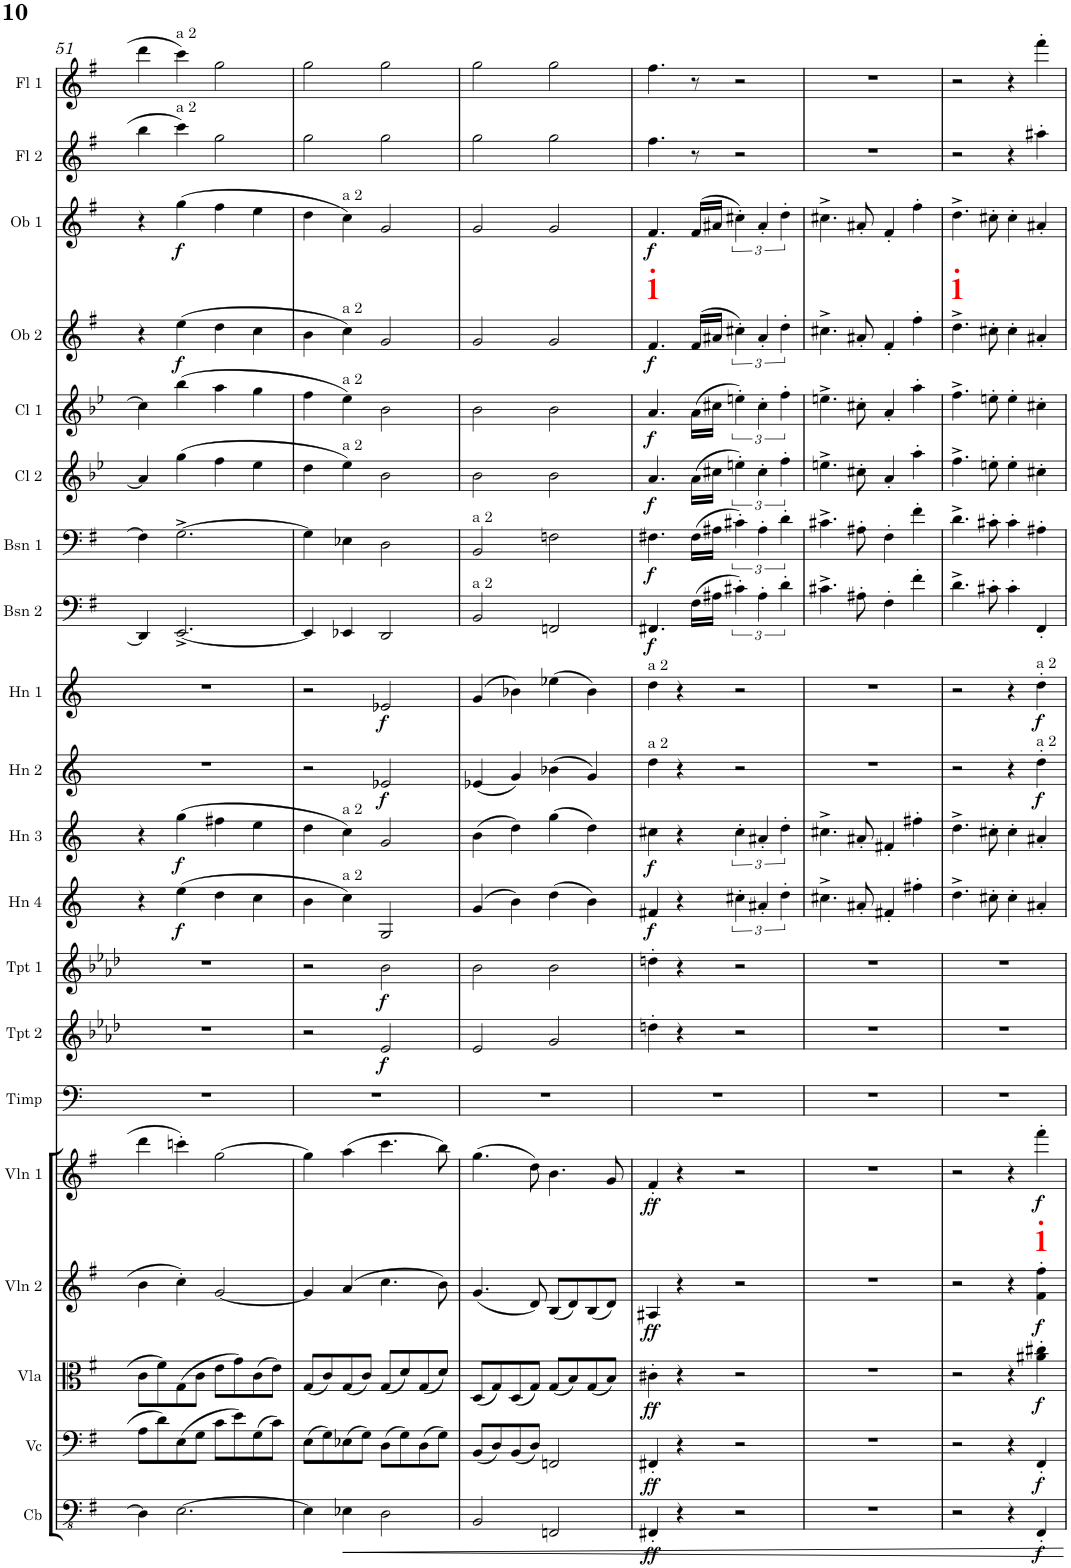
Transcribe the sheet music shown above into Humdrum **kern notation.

**kern	**dynam	**kern	**dynam	**kern	**dynam	**kern	**dynam	**kern	**text	**dynam	**kern	**kern	**dynam	**kern	**dynam	**kern	**dynam	**kern	**dynam	**kern	**dynam	**kern	**dynam	**kern	**dynam	**kern	**dynam	**kern	**dynam	**kern	**dynam	**kern	**dynam	**kern	**text	**dynam	**kern	**kern
*part20	*part20	*part19	*part19	*part18	*part18	*part17	*part17	*part16	*part16	*part16	*part15	*part14	*part14	*part13	*part13	*part12	*part12	*part11	*part11	*part10	*part10	*part9	*part9	*part8	*part8	*part7	*part7	*part6	*part6	*part5	*part5	*part4	*part4	*part3	*part3	*part3	*part2	*part1
*staff20	*staff20	*staff19	*staff19	*staff18	*staff18	*staff17	*staff17	*staff16	*staff16	*staff16	*staff15	*staff14	*staff14	*staff13	*staff13	*staff12	*staff12	*staff11	*staff11	*staff10	*staff10	*staff9	*staff9	*staff8	*staff8	*staff7	*staff7	*staff6	*staff6	*staff5	*staff5	*staff4	*staff4	*staff3	*staff3	*staff3	*staff2	*staff1
*I"Contrabass	*	*I"Violoncello	*	*I"Viola	*	*I"Violin 2	*	*I"Violin 1	*	*	*I"Timpani	*I"E Trumpet 2	*	*I"E Trumpet 1	*	*I"C Horn 4	*	*I"C Horn 3	*	*I"E Horn 2	*	*I"E Horn 1	*	*I"Bassoon 2	*	*I"Bassoon 1	*	*I"A Clarinet 2	*	*I"A Clarinet 1	*	*I"Oboe 2	*	*I"Oboe 1	*	*	*I"Flute 2	*I"Flute 1
*I'Cb	*	*I'Vc	*	*I'Vla	*	*I'Vln 2	*	*I'Vln 1	*	*	*I'Timp	*I'Tpt 2	*	*I'Tpt 1	*	*I'Hn 4	*	*I'Hn 3	*	*I'Hn 2	*	*I'Hn 1	*	*I'Bsn 2	*	*I'Bsn 1	*	*I'Cl 2	*	*I'Cl 1	*	*I'Ob 2	*	*I'Ob 1	*	*	*I'Fl 2	*I'Fl 1
!!LO:PB:g=z
*clefFv4	*	*clefF4	*	*clefC3	*	*clefG2	*	*clefG2	*	*	*clefF4	*clefG2	*	*clefG2	*	*clefG2	*	*clefG2	*	*clefG2	*	*clefG2	*	*clefF4	*	*clefF4	*	*clefG2	*	*clefG2	*	*clefG2	*	*clefG2	*	*	*clefG2	*clefG2
*	*	*	*	*	*	*	*	*	*	*	*	*Trd-2c-4	*	*Trd-2c-4	*	*Trd7c12	*	*Trd7c12	*	*Trd5c8	*	*Trd5c8	*	*	*	*	*	*Trd2c3	*	*Trd2c3	*	*	*	*	*	*	*	*
*k[f#]	*	*k[f#]	*	*k[f#]	*	*k[f#]	*	*k[f#]	*	*	*k[]	*k[b-e-a-d-]	*	*k[b-e-a-d-]	*	*k[]	*	*k[]	*	*k[]	*	*k[]	*	*k[f#]	*	*k[f#]	*	*k[b-e-]	*	*k[b-e-]	*	*k[f#]	*	*k[f#]	*	*	*k[f#]	*k[f#]
*M2/2	*	*M2/2	*	*M2/2	*	*M2/2	*	*M2/2	*	*	*M2/2	*M2/2	*	*M2/2	*	*M2/2	*	*M2/2	*	*M2/2	*	*M2/2	*	*M2/2	*	*M2/2	*	*M2/2	*	*M2/2	*	*M2/2	*	*M2/2	*	*	*M2/2	*M2/2
*met(c|)	*	*met(c|)	*	*met(c|)	*	*met(c|)	*	*met(c|)	*	*	*met(c|)	*met(c|)	*	*met(c|)	*	*met(c|)	*	*met(c|)	*	*met(c|)	*	*met(c|)	*	*met(c|)	*	*met(c|)	*	*met(c|)	*	*met(c|)	*	*met(c|)	*	*met(c|)	*	*	*met(c|)	*met(c|)
=51	=51	=51	=51	=51	=51	=51	=51	=51	=51	=51	=51	=51	=51	=51	=51	=51	=51	=51	=51	=51	=51	=51	=51	=51	=51	=51	=51	=51	=51	=51	=51	=51	=51	=51	=51	=51	=51	=51
4DD\]	.	8A\L	.	8c\L	.	4b\	.	4ddd\	.	.	1r	1r	.	1r	.	4r	.	4r	.	1r	.	1r	.	4DD/]	.	4F#\]	.	4a/]	.	4cc\]	.	4r	.	4r	.	.	4bb\	4ddd\
.	.	8d\	.	8f#\	.	.	.	.	.	.	.	.	.	.	.	.	.	.	.	.	.	.	.	.	.	.	.	.	.	.	.	.	.	.	.	.	.	.
!	!	!	!	!	!	!	!	!	!	!	!	!	!	!	!	!	!	!	!	!	!	!	!	!	!	!	!	!	!	!	!	!	!	!	!	!	!	!LO:TX:a:t=a 2
!	!	!	!	!	!	!	!	!	!	!	!	!	!	!	!	!	!	!	!	!	!	!	!	!	!	!	!	!	!	!	!	!	!	!	!	!	!LO:TX:a:t=a 2	!
!	!	!	!	!	!	!	!	!	!	!	!	!	!	!	!	!	!LO:DY:b	!	!LO:DY:b	!	!	!	!	!	!	!	!	!	!	!	!	!	!LO:DY:b	!	!	!LO:DY:b	!	!
[2.EE\	.	(8E\	.	(8G\	.	4cc'\	.	4cccn'\	.	.	.	.	.	.	.	(4ee\	f	(4gg\	f	.	.	.	.	[2.EE^/	.	[2.G^\	.	(4gg\	.	(4bb-\	.	(4ee\	f	(4gg\	.	f	4ccc\	4ccc\
.	.	8G\J	.	8c\J	.	.	.	.	.	.	.	.	.	.	.	.	.	.	.	.	.	.	.	.	.	.	.	.	.	.	.	.	.	.	.	.	.	.
.	.	8c\L	.	8e\L	.	[2g/	.	[2gg\	.	.	.	.	.	.	.	4dd\	.	4ff#X\	.	.	.	.	.	.	.	.	.	4ff\	.	4aa\	.	4dd\	.	4ff#\	.	.	2gg\	2gg\
.	.	8e\)	.	8g\)	.	.	.	.	.	.	.	.	.	.	.	.	.	.	.	.	.	.	.	.	.	.	.	.	.	.	.	.	.	.	.	.	.	.
.	.	(8G\	.	(8c\	.	.	.	.	.	.	.	.	.	.	.	4cc\	.	4ee\	.	.	.	.	.	.	.	.	.	4ee-\	.	4gg\	.	4cc\	.	4ee\	.	.	.	.
.	.	8c\J)	.	8e\J)	.	.	.	.	.	.	.	.	.	.	.	.	.	.	.	.	.	.	.	.	.	.	.	.	.	.	.	.	.	.	.	.	.	.
=52	=52	=52	=52	=52	=52	=52	=52	=52	=52	=52	=52	=52	=52	=52	=52	=52	=52	=52	=52	=52	=52	=52	=52	=52	=52	=52	=52	=52	=52	=52	=52	=52	=52	=52	=52	=52	=52	=52
4EE\]	.	(8E\L	.	(8G/L	.	4g/]	.	4gg\]	.	.	1r	2r	.	2r	.	4b\	.	4dd\	.	2r	.	2r	.	4EE/]	.	4G\]	.	4dd\	.	4ff\	.	4b\	.	4dd\	.	.	2gg\	2gg\
.	.	8G\)	.	8c/)	.	.	.	.	.	.	.	.	.	.	.	.	.	.	.	.	.	.	.	.	.	.	.	.	.	.	.	.	.	.	.	.	.	.
!	!	!	!	!	!	!	!	!	!	!	!	!	!	!	!	!	!	!	!	!	!	!	!	!	!	!	!	!	!	!	!	!	!	!LO:TX:a:t=a 2	!	!	!	!
!	!	!	!	!	!	!	!	!	!	!	!	!	!	!	!	!	!	!	!	!	!	!	!	!	!	!	!	!	!	!	!	!LO:TX:a:t=a 2	!	!	!	!	!	!
!	!	!	!	!	!	!	!	!	!	!	!	!	!	!	!	!	!	!	!	!	!	!	!	!	!	!	!	!	!	!LO:TX:a:t=a 2	!	!	!	!	!	!	!	!
!	!	!	!	!	!	!	!	!	!	!	!	!	!	!	!	!	!	!	!	!	!	!	!	!	!	!	!	!LO:TX:a:t=a 2	!	!	!	!	!	!	!	!	!	!
!	!	!	!	!	!	!	!	!	!	!	!	!	!	!	!	!	!	!LO:TX:a:t=a 2	!	!	!	!	!	!	!	!	!	!	!	!	!	!	!	!	!	!	!	!
!	!	!	!	!	!	!	!	!	!	!	!	!	!	!	!	!LO:TX:a:t=a 2	!	!	!	!	!	!	!	!	!	!	!	!	!	!	!	!	!	!	!	!	!	!
4EE-X\	.	(8E-X\	.	(8G/	.	(4a/	.	(4aa\	.	.	.	.	.	.	.	4cc\)	.	4cc\)	.	.	.	.	.	4EE-X/	.	4E-X\	.	4ee-\)	.	4ee-\)	.	4cc\)	.	4cc\)	.	.	.	.
.	.	8G\J)	.	8c/J)	.	.	.	.	.	.	.	.	.	.	.	.	.	.	.	.	.	.	.	.	.	.	.	.	.	.	.	.	.	.	.	.	.	.
!	!	!	!	!	!	!	!	!	!	!	!	!	!LO:DY:b	!	!LO:DY:b	!	!	!	!	!	!LO:DY:b	!	!LO:DY:b	!	!	!	!	!	!	!	!	!	!	!	!	!	!	!
2DD\	.	(8D\L	.	(8G/L	.	4.cc\	.	4.ccc\	.	.	.	2e-/	f	2b-\	f	2G/	.	2g/	.	2e-X/	f	2e-X/	f	2DD/	.	2D\	.	2b-\	.	2b-\	.	2g/	.	2g/	.	.	2gg\	2gg\
.	.	8G\)	.	8d/)	.	.	.	.	.	.	.	.	.	.	.	.	.	.	.	.	.	.	.	.	.	.	.	.	.	.	.	.	.	.	.	.	.	.
.	.	(8D\	.	(8G/	.	.	.	.	.	.	.	.	.	.	.	.	.	.	.	.	.	.	.	.	.	.	.	.	.	.	.	.	.	.	.	.	.	.
.	.	8G\J)	.	8d/J)	.	8b\)	.	8bb\)	.	.	.	.	.	.	.	.	.	.	.	.	.	.	.	.	.	.	.	.	.	.	.	.	.	.	.	.	.	.
=53	=53	=53	=53	=53	=53	=53	=53	=53	=53	=53	=53	=53	=53	=53	=53	=53	=53	=53	=53	=53	=53	=53	=53	=53	=53	=53	=53	=53	=53	=53	=53	=53	=53	=53	=53	=53	=53	=53
!	!	!	!	!	!	!	!	!	!	!	!	!	!	!	!	!	!	!	!	!	!	!	!	!	!	!LO:TX:a:t=a 2	!	!	!	!	!	!	!	!	!	!	!	!
!	!	!	!	!	!	!	!	!	!	!	!	!	!	!	!	!	!	!	!	!	!	!	!	!LO:TX:a:t=a 2	!	!	!	!	!	!	!	!	!	!	!	!	!	!
2BBB/	.	(8BB/L	.	(8D/L	.	(4.g/	.	(4.gg\	.	.	1r	2e-/	.	2b-\	.	(4g/	.	(4b\	.	(4e-X/	.	(4g/	.	2BB/	.	2BB/	.	2b-\	.	2b-\	.	2g/	.	2g/	.	.	2gg\	2gg\
.	.	8D/)	.	8G/)	.	.	.	.	.	.	.	.	.	.	.	.	.	.	.	.	.	.	.	.	.	.	.	.	.	.	.	.	.	.	.	.	.	.
.	.	(8BB/	.	(8D/	.	.	.	.	.	.	.	.	.	.	.	4b\)	.	4dd\)	.	4g/)	.	4b-X\)	.	.	.	.	.	.	.	.	.	.	.	.	.	.	.	.
.	.	8D/J)	.	8G/J)	.	8d/)	.	8dd\)	.	.	.	.	.	.	.	.	.	.	.	.	.	.	.	.	.	.	.	.	.	.	.	.	.	.	.	.	.	.
2FFFn/	.	2FFn/	.	(8G/L	.	(8B/L	.	4.b\	.	.	.	2g/	.	2b-\	.	(4dd\	.	(4gg\	.	(4b-X\	.	(4ee-X\	.	2FFn/	.	2Fn\	.	2b-\	.	2b-\	.	2g/	.	2g/	.	.	2gg\	2gg\
.	.	.	.	8B/)	.	8d/)	.	.	.	.	.	.	.	.	.	.	.	.	.	.	.	.	.	.	.	.	.	.	.	.	.	.	.	.	.	.	.	.
.	.	.	.	(8G/	.	(8B/	.	.	.	.	.	.	.	.	.	4b\)	.	4dd\)	.	4g/)	.	4b-\)	.	.	.	.	.	.	.	.	.	.	.	.	.	.	.	.
.	.	.	.	8B/J)	.	8d/J)	.	8g/	.	.	.	.	.	.	.	.	.	.	.	.	.	.	.	.	.	.	.	.	.	.	.	.	.	.	.	.	.	.
=54	=54	=54	=54	=54	=54	=54	=54	=54	=54	=54	=54	=54	=54	=54	=54	=54	=54	=54	=54	=54	=54	=54	=54	=54	=54	=54	=54	=54	=54	=54	=54	=54	=54	=54	=54	=54	=54	=54
!	!	!	!	!	!	!	!	!	!	!	!	!	!	!	!	!	!	!	!	!	!	!LO:TX:a:t=a 2	!	!	!	!	!	!	!	!	!	!	!	!	!	!	!	!
!	!	!	!	!	!	!	!	!	!	!	!	!	!	!	!	!	!	!	!	!LO:TX:a:t=a 2	!	!	!	!	!	!	!	!	!	!	!	!	!	!	!	!	!	!
!	!LO:DY:b	!	!LO:DY:b	!	!LO:DY:b	!	!LO:DY:b	!	!	!LO:DY:b	!	!	!	!	!	!	!LO:DY:b	!	!LO:DY:b	!	!	!	!	!	!LO:DY:b	!	!LO:DY:b	!	!LO:DY:b	!	!LO:DY:b	!	!LO:DY:b	!	!LO:LY:b:color=#FF0000	!LO:DY:b	!	!
4FFF#X'/	ff	4FF#X'/	ff	4c#X'\	ff	4A#X/	ff	4f#'/	.	ff	1r	4ddn'\	.	4ddn'\	.	4f#X/	f	4cc#X\	f	4dd\	.	4dd\	.	4.FF#X/	f	4.F#X\	f	4.a/	f	4.a/	f	4.f#/	f	4.f#/	i	f	4.ff#\	4.ff#\
4r	.	4r	.	4r	.	4r	.	4r	.	.	.	4r	.	4r	.	4r	.	4r	.	4r	.	4r	.	.	.	.	.	.	.	.	.	.	.	.	.	.	.	.
.	.	.	.	.	.	.	.	.	.	.	.	.	.	.	.	.	.	.	.	.	.	.	.	(16F#\LL	.	(16F#\LL	.	(16a\LL	.	(16a\LL	.	(16f#/LL	.	(16f#/LL	.	.	8r	8r
.	.	.	.	.	.	.	.	.	.	.	.	.	.	.	.	.	.	.	.	.	.	.	.	16A#X\JJ	.	16A#X\JJ	.	16cc#X\JJ	.	16cc#X\JJ	.	16a#X/JJ	.	16a#X/JJ	.	.	.	.
2r	.	2r	.	2r	.	2r	.	2r	.	.	.	2r	.	2r	.	6cc#X'\	.	6cc#'\	.	2r	.	2r	.	6c#X'\)	.	6c#X'\)	.	6een'\)	.	6een'\)	.	6cc#X'\)	.	6cc#X'\)	.	.	2r	2r
.	.	.	.	.	.	.	.	.	.	.	.	.	.	.	.	6a#X'/	.	6a#X'/	.	.	.	.	.	6A#'\	.	6A#'\	.	6cc#'\	.	6cc#'\	.	6a#'/	.	6a#'/	.	.	.	.
.	.	.	.	.	.	.	.	.	.	.	.	.	.	.	.	6dd'\	.	6dd'\	.	.	.	.	.	6d'\	.	6d'\	.	6ff'\	.	6ff'\	.	6dd'\	.	6dd'\	.	.	.	.
=55	=55	=55	=55	=55	=55	=55	=55	=55	=55	=55	=55	=55	=55	=55	=55	=55	=55	=55	=55	=55	=55	=55	=55	=55	=55	=55	=55	=55	=55	=55	=55	=55	=55	=55	=55	=55	=55	=55
1r	.	1r	.	1r	.	1r	.	1r	.	.	1r	1r	.	1r	.	4.cc#X^\	.	4.cc#X^\	.	1r	.	1r	.	4.c#X^\	.	4.c#X^\	.	4.een^\	.	4.een^\	.	4.cc#X^\	.	4.cc#X^\	.	.	1r	1r
.	.	.	.	.	.	.	.	.	.	.	.	.	.	.	.	8a#X'/	.	8a#X'/	.	.	.	.	.	8A#X'\	.	8A#X'\	.	8cc#X'\	.	8cc#X'\	.	8a#X'/	.	8a#X'/	.	.	.	.
.	.	.	.	.	.	.	.	.	.	.	.	.	.	.	.	4f#X'/	.	4f#X'/	.	.	.	.	.	4F#'\	.	4F#'\	.	4a'/	.	4a'/	.	4f#'/	.	4f#'/	.	.	.	.
.	.	.	.	.	.	.	.	.	.	.	.	.	.	.	.	4ff#X'\	.	4ff#X'\	.	.	.	.	.	4f#'\	.	4f#'\	.	4aa'\	.	4aa'\	.	4ff#'\	.	4ff#'\	.	.	.	.
=56	=56	=56	=56	=56	=56	=56	=56	=56	=56	=56	=56	=56	=56	=56	=56	=56	=56	=56	=56	=56	=56	=56	=56	=56	=56	=56	=56	=56	=56	=56	=56	=56	=56	=56	=56	=56	=56	=56
!	!	!	!	!	!	!	!	!	!	!	!	!	!	!	!	!	!	!	!	!	!	!	!	!	!	!	!	!	!	!	!	!	!	!	!LO:LY:b:color=#FF0000	!	!	!
2r	.	2r	.	2r	.	2r	.	2r	.	.	1r	1r	.	1r	.	4.dd^\	.	4.dd^\	.	2r	.	2r	.	4.d^\	.	4.d^\	.	4.ff^\	.	4.ff^\	.	4.dd^\	.	4.dd^\	i	.	2r	2r
.	.	.	.	.	.	.	.	.	.	.	.	.	.	.	.	8cc#X'\	.	8cc#X'\	.	.	.	.	.	8c#X'\	.	8c#X'\	.	8een'\	.	8een'\	.	8cc#X'\	.	8cc#X'\	.	.	.	.
4r	.	4r	.	4r	.	4r	.	4r	.	.	.	.	.	.	.	4cc#'\	.	4cc#'\	.	4r	.	4r	.	4c#'\	.	4c#'\	.	4ee'\	.	4ee'\	.	4cc#'\	.	4cc#'\	.	.	4r	4r
!	!	!	!	!	!	!	!	!	!	!	!	!	!	!	!	!	!	!	!	!	!	!LO:TX:a:t=a 2	!	!	!	!	!	!	!	!	!	!	!	!	!	!	!	!
!	!	!	!	!	!	!	!	!	!	!	!	!	!	!	!	!	!	!	!	!LO:TX:a:t=a 2	!	!	!	!	!	!	!	!	!	!	!	!	!	!	!	!	!	!
!	!LO:DY:b	!	!LO:DY:b	!	!LO:DY:b	!	!LO:DY:b	!	!LO:LY:b:color=#FF0000	!LO:DY:b	!	!	!	!	!	!	!	!	!	!	!LO:DY:b	!	!LO:DY:b	!	!	!	!	!	!	!	!	!	!	!	!	!	!	!
4FFF#'/	f	4FF#'/	f	4a#X\' 4cc#X\'	f	4f#\' 4ff#\'	f	4fff#'\	i	f	.	.	.	.	.	4a#X'/	.	4a#X'/	.	4dd'\	f	4dd'\	f	4FF#'/	.	4A#X'\	.	4cc#X'\	.	4cc#X'\	.	4a#X'/	.	4a#X'/	.	.	4aa#X'\	4fff#'\
=	=	=	=	=	=	=	=	=	=	=	=	=	=	=	=	=	=	=	=	=	=	=	=	=	=	=	=	=	=	=	=	=	=	=	=	=	=	=
*-	*-	*-	*-	*-	*-	*-	*-	*-	*-	*-	*-	*-	*-	*-	*-	*-	*-	*-	*-	*-	*-	*-	*-	*-	*-	*-	*-	*-	*-	*-	*-	*-	*-	*-	*-	*-	*-	*-
